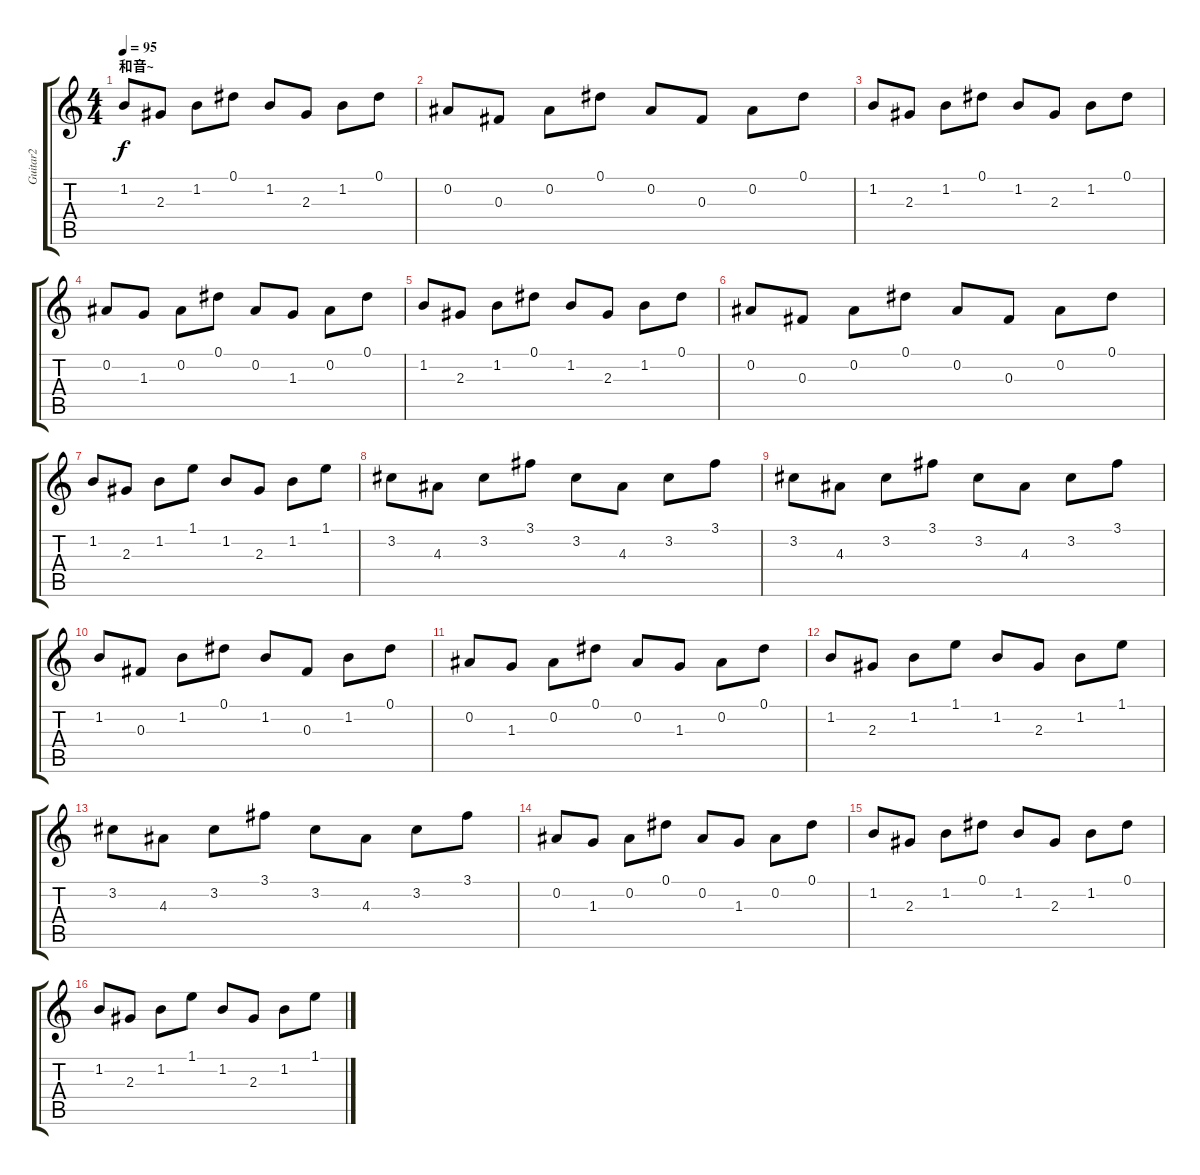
\track ("Guitar2" "Guitar2") {instrument acousticguitarsteel}
\staff {score tabs}
\tuning (Eb4 Bb3 Gb3 Db3 Ab2 Eb2) {hide}
\ts (4 4)
\section ("" "和音~")
\tempo 95
\clef g2
\ks c
1.2.8{dy f} 2.3.8 1.2.8 0.1.8 1.2.8 2.3.8 1.2.8 0.1.8 |
0.2.8 0.3.8 0.2.8 0.1.8 0.2.8 0.3.8 0.2.8 0.1.8 |
1.2.8 2.3.8 1.2.8 0.1.8 1.2.8 2.3.8 1.2.8 0.1.8 |
0.2.8 1.3.8 0.2.8 0.1.8 0.2.8 1.3.8 0.2.8 0.1.8 |
1.2.8 2.3.8 1.2.8 0.1.8 1.2.8 2.3.8 1.2.8 0.1.8 |
0.2.8 0.3.8 0.2.8 0.1.8 0.2.8 0.3.8 0.2.8 0.1.8 |
1.2.8 2.3.8 1.2.8 1.1.8 1.2.8 2.3.8 1.2.8 1.1.8 |
3.2.8 4.3.8 3.2.8 3.1.8 3.2.8 4.3.8 3.2.8 3.1.8 |
3.2.8 4.3.8 3.2.8 3.1.8 3.2.8 4.3.8 3.2.8 3.1.8 |
1.2.8 0.3.8 1.2.8 0.1.8 1.2.8 0.3.8 1.2.8 0.1.8 |
0.2.8 1.3.8 0.2.8 0.1.8 0.2.8 1.3.8 0.2.8 0.1.8 |
1.2.8 2.3.8 1.2.8 1.1.8 1.2.8 2.3.8 1.2.8 1.1.8 |
3.2.8 4.3.8 3.2.8 3.1.8 3.2.8 4.3.8 3.2.8 3.1.8 |
0.2.8 1.3.8 0.2.8 0.1.8 0.2.8 1.3.8 0.2.8 0.1.8 |
1.2.8 2.3.8 1.2.8 0.1.8 1.2.8 2.3.8 1.2.8 0.1.8 |
1.2.8 2.3.8 1.2.8 1.1.8 1.2.8 2.3.8 1.2.8 1.1.8
